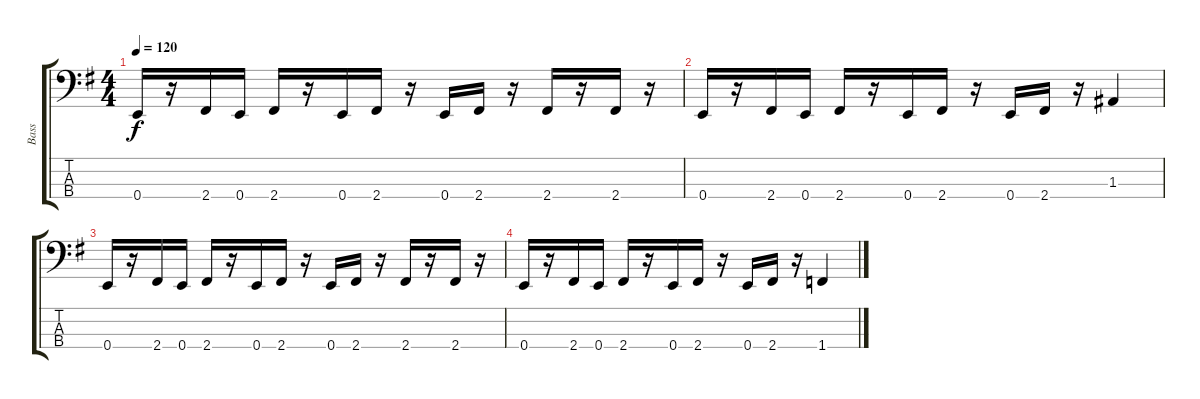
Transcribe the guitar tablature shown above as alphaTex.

\track ("Bass" "Bass") {instrument electricbassfinger}
\staff {score tabs}
\tuning (G2 D2 A1 E1) {hide}
\ts (4 4)
\tempo 120
\clef f4
\ks g
0.4.16{dy f} r.16 2.4.16 0.4.16 2.4.16 r.16 0.4.16 2.4.16 r.16 0.4.16 2.4.16 r.16 2.4.16 r.16 2.4.16 r.16 |
0.4.16 r.16 2.4.16 0.4.16 2.4.16 r.16 0.4.16 2.4.16 r.16 0.4.16 2.4.16 r.16 1.3.4 |
0.4.16 r.16 2.4.16 0.4.16 2.4.16 r.16 0.4.16 2.4.16 r.16 0.4.16 2.4.16 r.16 2.4.16 r.16 2.4.16 r.16 |
0.4.16 r.16 2.4.16 0.4.16 2.4.16 r.16 0.4.16 2.4.16 r.16 0.4.16 2.4.16 r.16 1.4.4
